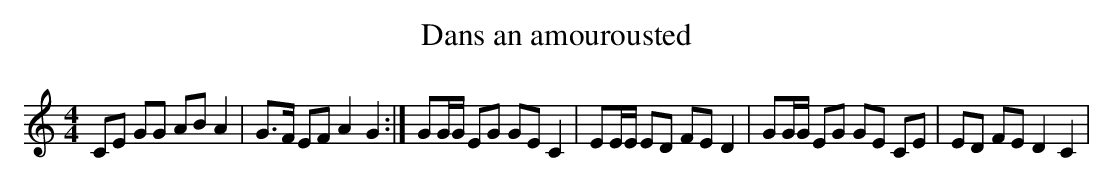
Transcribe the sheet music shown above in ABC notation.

X:1
T:Dans an amourousted
M:4/4
L:1/8
K:C
CE GG AB A2|G>F EF A2 G2 :|GG/G/ EG GE C2|EE/E/ ED FE D2|\
GG/G/ EG GE CE|ED FE D2 C2 |
